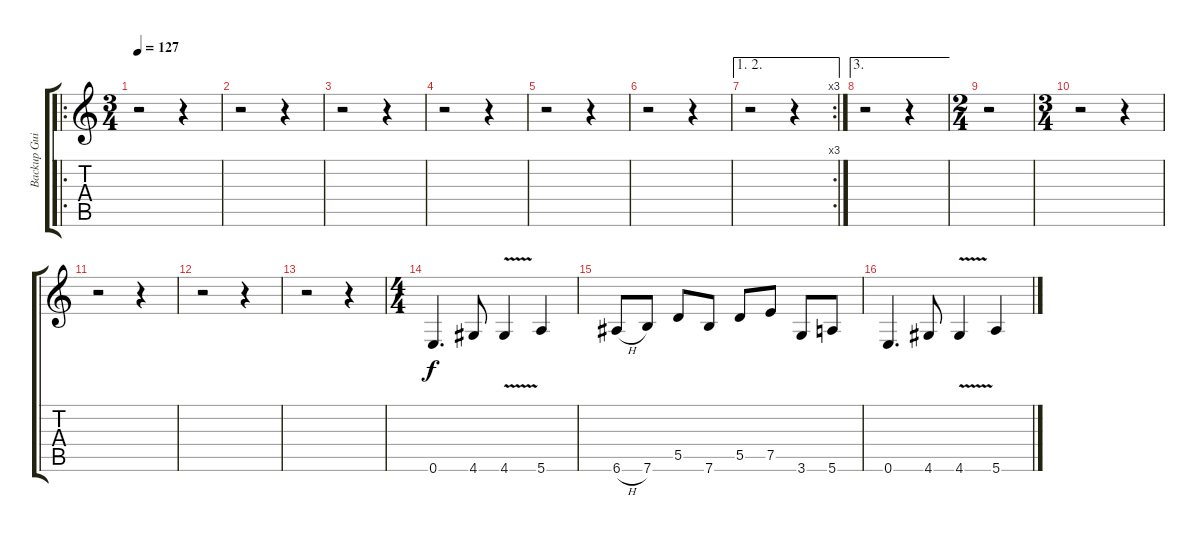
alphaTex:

\track ("Backup Guitar" "Backup Gui") {instrument overdrivenguitar}
\staff {score tabs}
\tuning (E4 B3 G3 D3 A2 E2) {hide}
\ro
\ts (3 4)
\tempo 127
\clef g2
\ks c
r.2{dy f} r.4 |
r.2 r.4 |
r.2 r.4 |
r.2 r.4 |
r.2 r.4 |
r.2 r.4 |
\ae (1 2)
\rc 3
r.2 r.4 |
\ae 3
r.2 r.4 |
\ts (2 4)
r.2 |
\ts (3 4)
r.2 r.4 |
r.2 r.4 |
r.2 r.4 |
r.2 r.4 |
\ts (4 4)
0.6.4{d} 4.6.8 4.6{v}.4 5.6.4 |
6.6{h}.8 7.6.8 5.5.8 7.6.8 5.5.8 7.5.8 3.6.8 5.6.8 |
0.6.4{d} 4.6.8 4.6{v}.4 5.6.4
